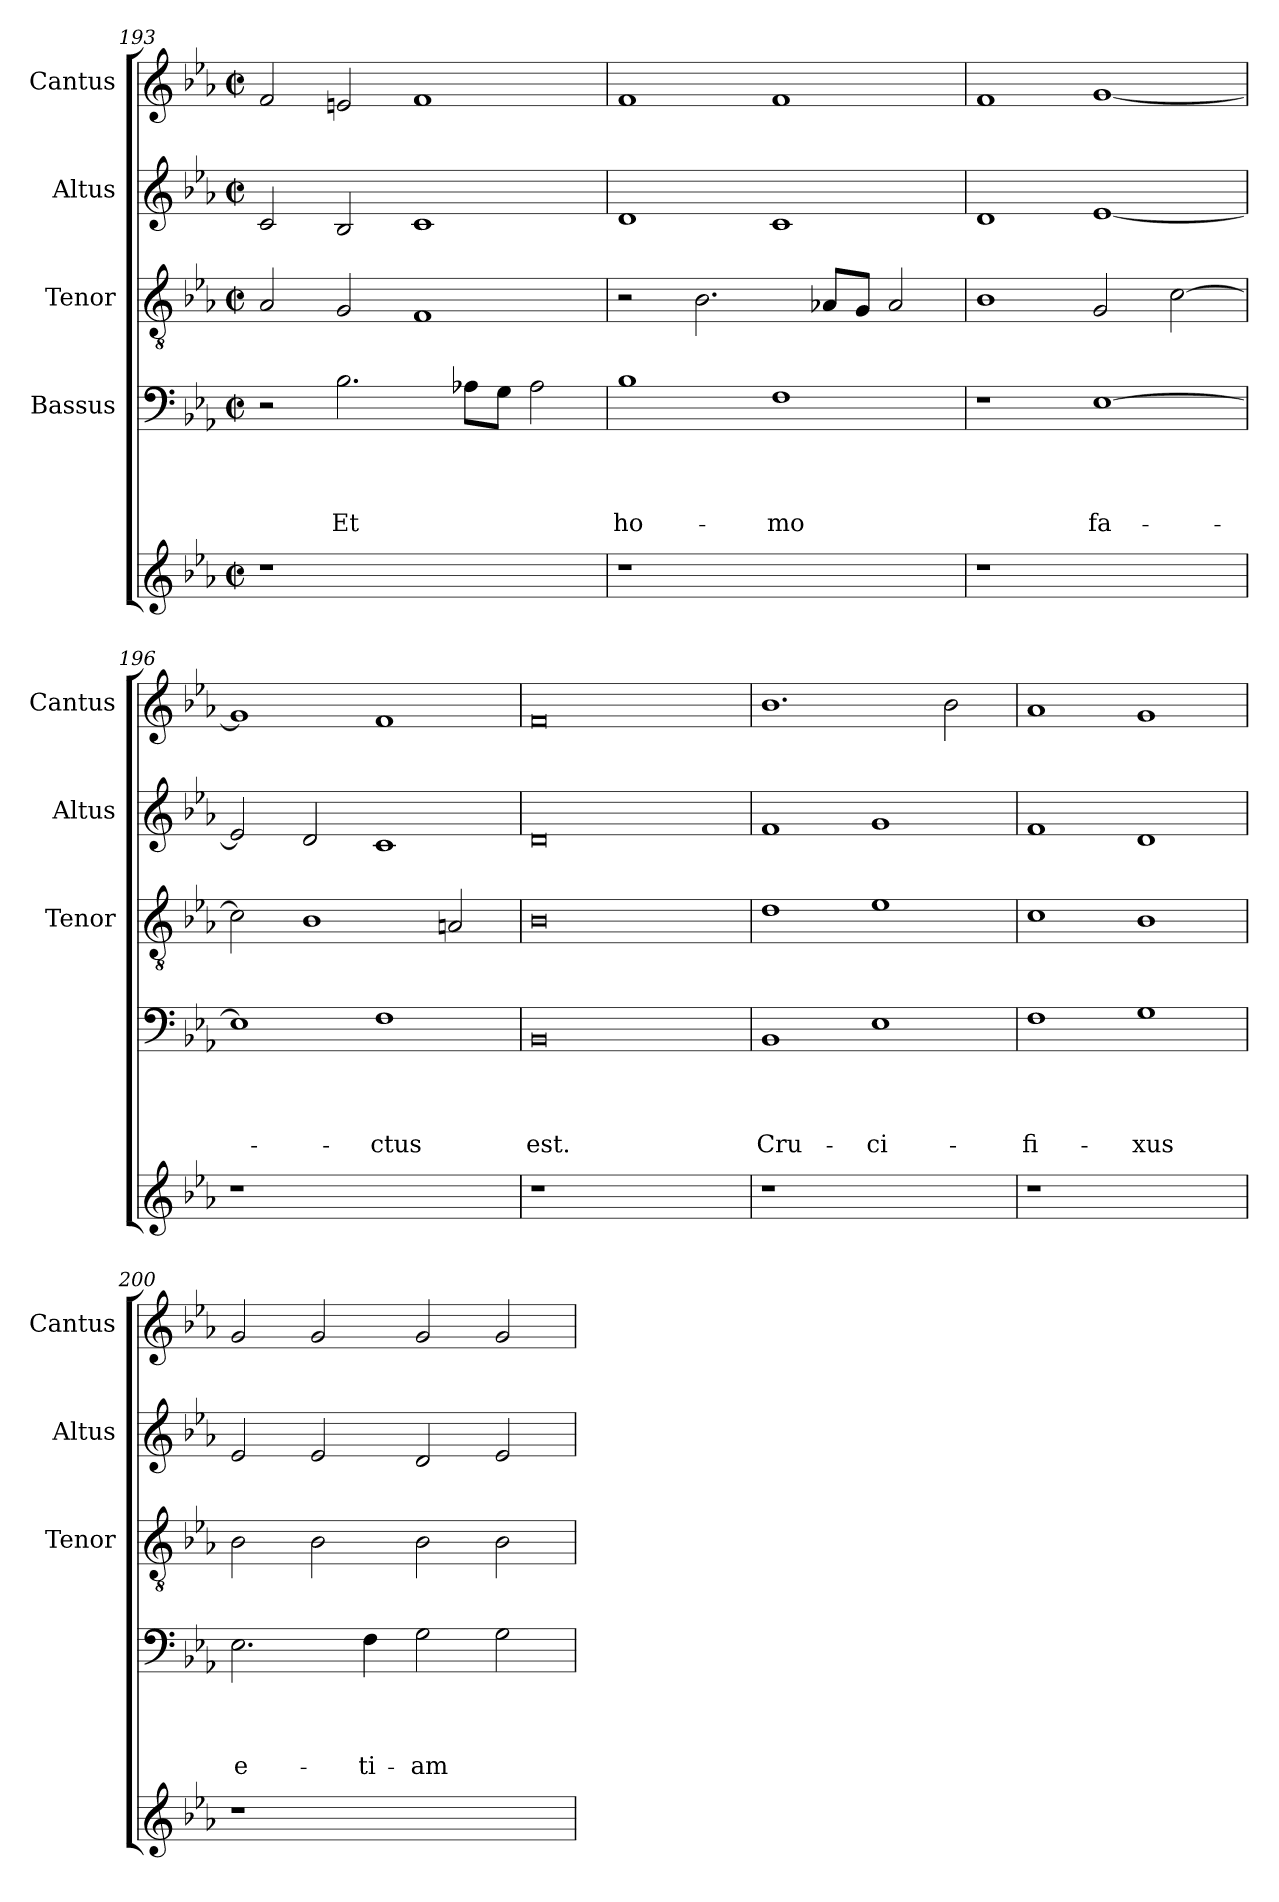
**kern	**kern	**text	**text	**text	**text	**kern	**kern	**kern
*part5	*part4	*part4	*part4	*part4	*part4	*part3	*part2	*part1
*staff5	*staff4	*staff4	*staff4	*staff4	*staff4	*staff3	*staff2	*staff1
*	*I"Bassus	*	*	*	*	*I"Tenor	*I"Altus	*I"Cantus
*	*	*	*	*	*	*I'Tenor	*I'Altus	*I'Cantus
!!LO:LB:g=z
*clefG2	*clefF4	*	*	*	*	*clefGv2	*clefG2	*clefG2
*k[b-e-a-]	*k[b-e-a-]	*	*	*	*	*k[b-e-a-]	*k[b-e-a-]	*k[b-e-a-]
*E-:	*E-:	*	*	*	*	*E-:	*E-:	*E-:
*M2/2	*M2/2	*	*	*	*	*M2/2	*M2/2	*M2/2
*met(c|)	*met(c|)	*	*	*	*	*met(c|)	*met(c|)	*met(c|)
=193	=193	=193	=193	=193	=193	=193	=193	=193
1r	2r	.	.	.	.	2A-/	2c/	2f/
!	!	!	!	!	!LO:LY:b	!	!	!
.	2.B-\	.	.	.	Et	2G/	2B-/	2en/
1ryy	.	.	.	.	.	1F	1c	1f
.	8A-X\L	.	.	.	.	.	.	.
.	8G\J	.	.	.	.	.	.	.
.	2A-\	.	.	.	.	.	.	.
=194	=194	=194	=194	=194	=194	=194	=194	=194
!	!	!	!	!	!LO:LY:b	!	!	!
1r	1B-	.	.	.	ho-	2r	1d	1f
.	.	.	.	.	.	2.B-\	.	.
!	!	!	!	!	!LO:LY:b	!	!	!
1ryy	1F	.	.	.	-mo	.	1c	1f
.	.	.	.	.	.	8A-X/L	.	.
.	.	.	.	.	.	8G/J	.	.
.	.	.	.	.	.	2A-/	.	.
=195	=195	=195	=195	=195	=195	=195	=195	=195
1r	1r	.	.	.	.	1B-	1d	1f
!	!	!	!	!	!LO:LY:b	!	!	!
1ryy	[>1E-	.	.	.	fa-	2G/	[<1e-	[<1g
.	.	.	.	.	.	[>2c\	.	.
=196	=196	=196	=196	=196	=196	=196	=196	=196
1r	1E-]	.	.	.	.	2c\]	2e-/]	1g]
.	.	.	.	.	.	1B-	2d/	.
!	!	!	!	!	!LO:LY:b	!	!	!
1ryy	1F	.	.	.	-ctus	.	1c	1f
.	.	.	.	.	.	2An/	.	.
=197	=197	=197	=197	=197	=197	=197	=197	=197
!	!	!	!	!	!LO:LY:b	!	!	!
1r	0BB-	.	.	.	est.	0B-	0d	0f
1ryy	.	.	.	.	.	.	.	.
=198	=198	=198	=198	=198	=198	=198	=198	=198
!	!	!	!	!	!LO:LY:b	!	!	!
1r	1BB-	.	.	.	Cru-	1d	1f	1.b-
!	!	!	!	!	!LO:LY:b	!	!	!
1ryy	1E-	.	.	.	-ci-	1e-	1g	.
.	.	.	.	.	.	.	.	2b-\
!!LO:LB:g=z
=199	=199	=199	=199	=199	=199	=199	=199	=199
!	!	!	!	!	!LO:LY:b	!	!	!
1r	1F	.	.	.	-fi-	1c	1f	1a-
!	!	!	!	!	!LO:LY:b	!	!	!
1ryy	1G	.	.	.	-xus	1B-	1d	1g
=200	=200	=200	=200	=200	=200	=200	=200	=200
!	!	!	!	!	!LO:LY:b	!	!	!
1r	2.E-\	.	.	.	e-	2B-\	2e-/	2g/
.	.	.	.	.	.	2B-\	2e-/	2g/
!	!	!	!	!	!LO:LY:b	!	!	!
.	4F\	.	.	.	-ti-	.	.	.
!	!	!	!	!	!LO:LY:b	!	!	!
1ryy	2G\	.	.	.	-am	2B-\	2d/	2g/
.	2G\	.	.	.	.	2B-\	2e-/	2g/
=	=	=	=	=	=	=	=	=
*-	*-	*-	*-	*-	*-	*-	*-	*-
